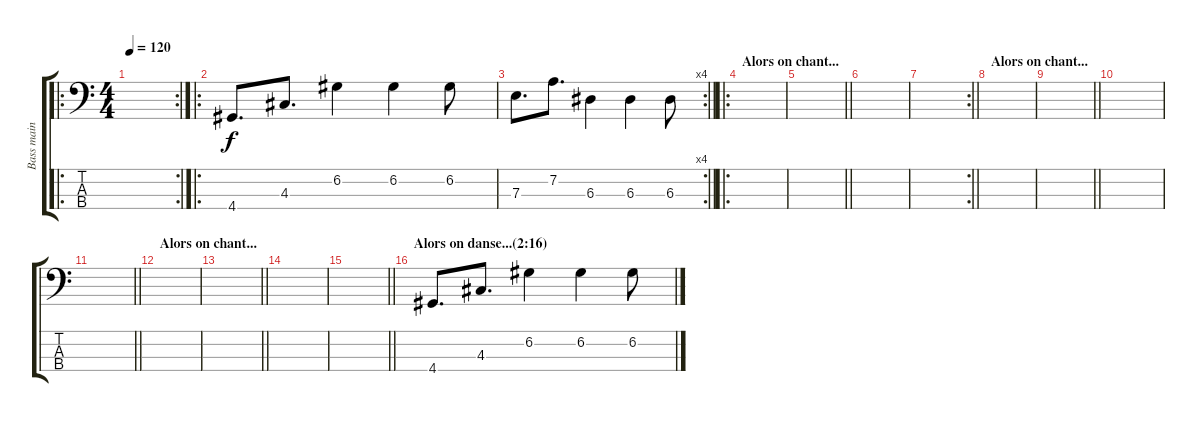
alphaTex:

\track ("Bass main riff" "Bass main ") {instrument electricbassfinger}
\staff {score tabs}
\tuning (G2 D2 A1 E1) {hide}
\ro
\rc 2
\ts (4 4)
\tempo 120
\clef f4
\ks c
|
\ro
4.4.8{d} 4.3.8{d} 6.2.4 6.2.4 6.2.8 |
\rc 4
\barLineRight lightlight
7.3.8{d} 7.2.8{d} 6.3.4 6.3.4 6.3.8 |
\ro
\section ("" "Alors on chant...")
|
\barLineRight lightlight
|
|
\rc 2
\barLineRight lightlight
|
\section ("" "Alors on chant...")
|
\barLineRight lightlight
|
|
\barLineRight lightlight
|
\section ("" "Alors on chant...")
|
\barLineRight lightlight
|
|
\barLineRight lightlight
|
\section ("" "Alors on danse...(2:16)")
4.4.8{d} 4.3.8{d} 6.2.4 6.2.4 6.2.8
